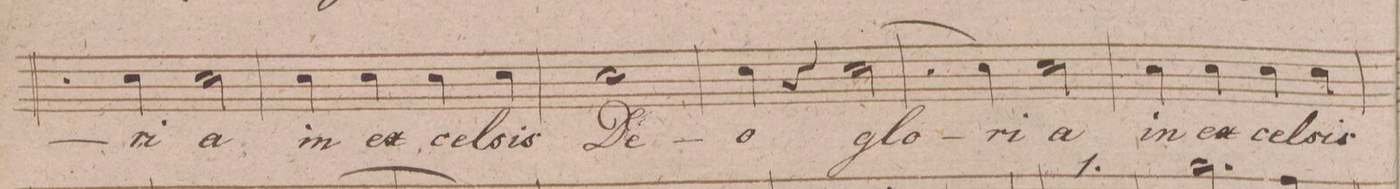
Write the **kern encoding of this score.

**kern	**text	**dynam
*I"Baſso.	*	*
*clefF4	*	*
*k[f#c#g#d#]	*	*
*met(c)	*	*
*M4/4	*	*
4E]\	.	.
4E\	-ri-	.
2E\	-a	.
=16	=16	=16
4E\	in	.
4E\	ex-	.
4E\	-cel-	.
4E\	-sis	.
=17	=17	=17
1E\	De-	.
=18	=18	=18
4E\	-o	.
4r	.	.
[2E\	glo-	.
=19	=19	=19
4E\]	.	.
4E\	-ri-	.
2E\	-a	.
=20	=20	=20
4E\	in	.
4E\	ex-	.
4E\	-cel-	.
4E\	-sis	.
=21	=21	=21
*-	*-	*-
